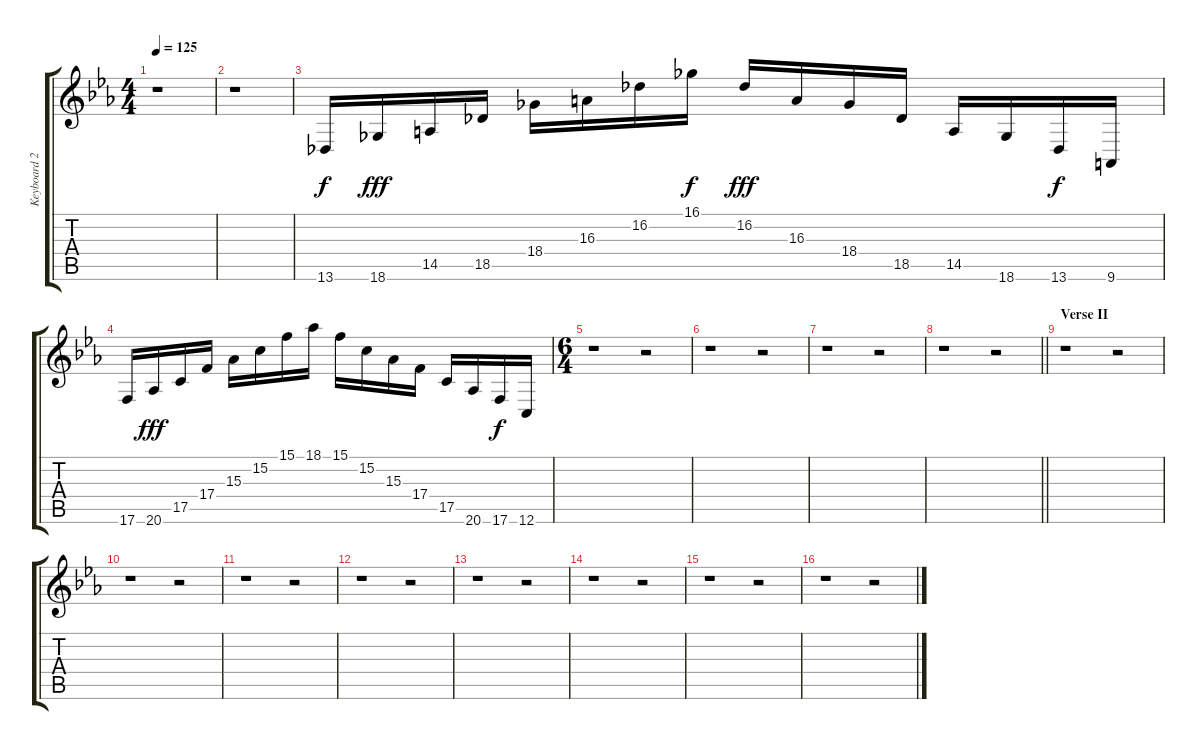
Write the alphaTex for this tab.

\track ("Keyboard 2" "Keyboard 2") {instrument choiraahs}
\staff {score tabs}
\tuning (D4 A3 F3 C3 G2 C2) {hide}
\ts (4 4)
\tempo 125
\clef g2
\ks cminor
r.1{dy fff} |
r.1 |
13.6.16{dy f volume 11 instrument vibraphone} 18.6.16{dy fff} 14.5.16 18.5.16 18.4.16 16.3.16 16.2.16 16.1.16{dy f} 16.2.16{dy fff} 16.3.16 18.4.16 18.5.16 14.5.16 18.6.16 13.6.16{dy f} 9.6.16 |
17.6.16 20.6.16{dy fff} 17.5.16 17.4.16 15.3.16 15.2.16 15.1.16 18.1.16 15.1.16 15.2.16 15.3.16 17.4.16 17.5.16 20.6.16 17.6.16{dy f} 12.6.16 |
\ts (6 4)
r.1 r.2 |
r.1 r.2 |
r.1 r.2 |
\barLineRight lightlight
r.1 r.2 |
\section ("" "Verse II")
r.1 r.2 |
r.1 r.2 |
r.1 r.2 |
r.1 r.2 |
r.1 r.2 |
r.1 r.2 |
r.1 r.2 |
r.1 r.2
